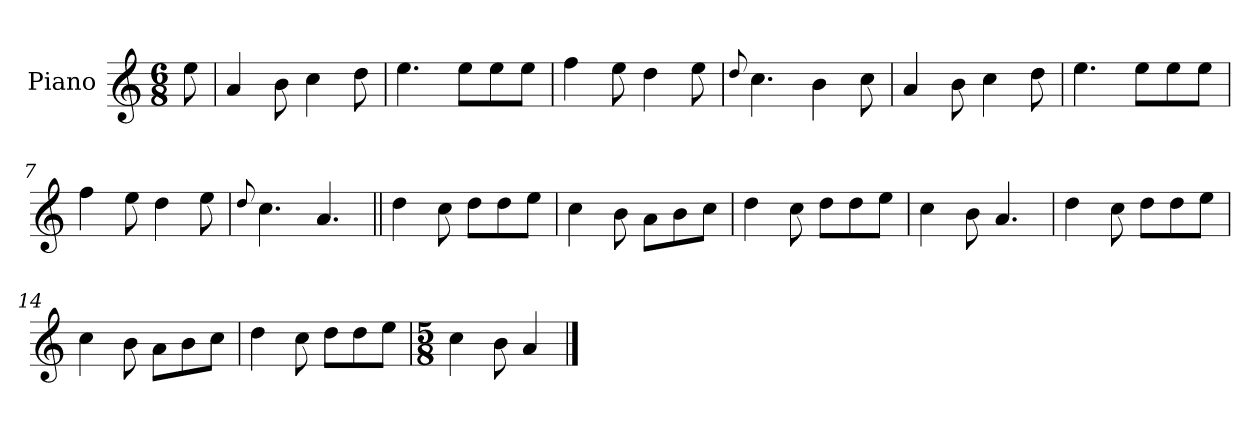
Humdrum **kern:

**kern
*part1
*staff1
*I"Piano
*I'Pno.
*clefG2
*k[]
*M6/8
=
8ee\
=1
4a/
8b\
4cc\
8dd\
=2
4.ee\
8ee\L
8ee\
8ee\J
=3
4ff\
8ee\
4dd\
8ee\
=4
8qqdd/
4.cc\
4b\
8cc\
=5
4a/
8b\
4cc\
8dd\
=6
4.ee\
8ee\L
8ee\
8ee\J
=7
4ff\
8ee\
4dd\
8ee\
=8
8qqdd/
4.cc\
4.a/
!!LO:LB:g=z
=9||
4dd\
8cc\
8dd\L
8dd\
8ee\J
=10
4cc\
8b\
8a\L
8b\
8cc\J
=11
4dd\
8cc\
8dd\L
8dd\
8ee\J
=12
4cc\
8b\
4.a/
=13
4dd\
8cc\
8dd\L
8dd\
8ee\J
=14
4cc\
8b\
8a\L
8b\
8cc\J
=15
4dd\
8cc\
8dd\L
8dd\
8ee\J
=16
*M5/8
4cc\
8b\
4a/
==
*-
